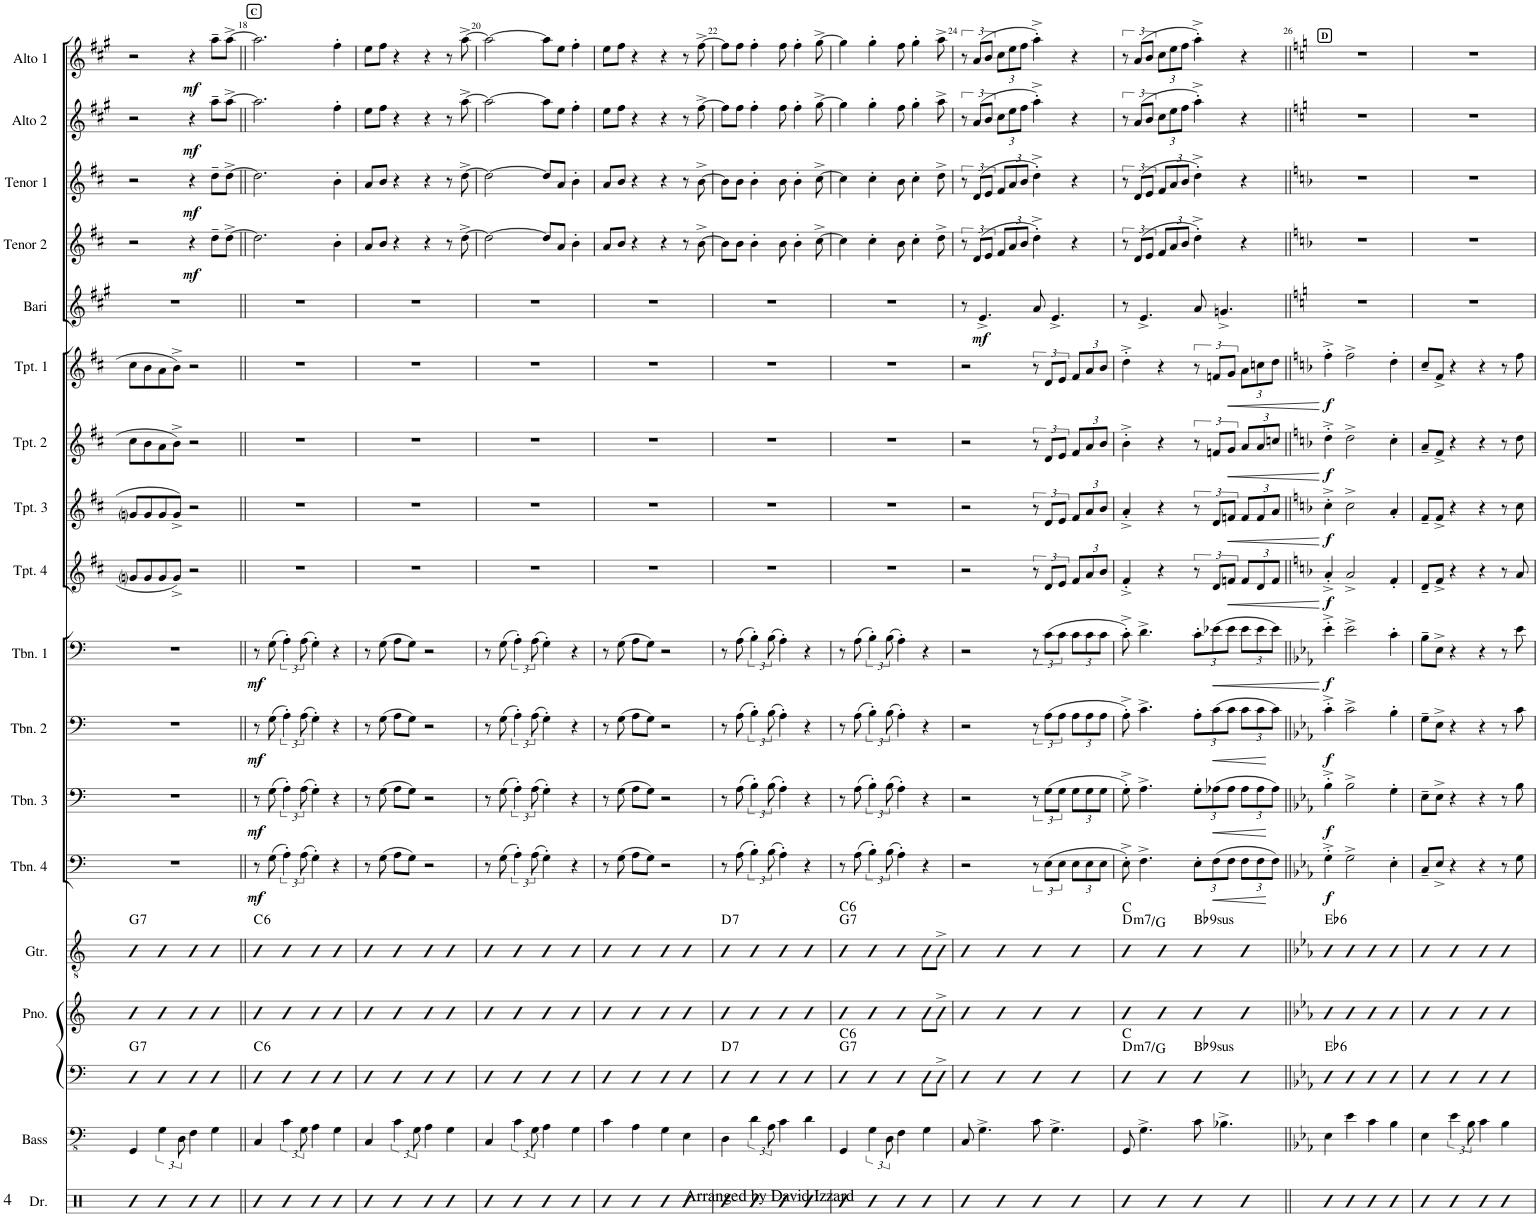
**kern	**kern	**kern	**kern	**kern	**harte	**kern	**dynam	**kern	**dynam	**kern	**dynam	**kern	**dynam	**kern	**dynam	**kern	**dynam	**kern	**dynam	**kern	**dynam	**kern	**dynam	**kern	**dynam	**kern	**dynam	**kern	**dynam	**kern	**dynam
*part18	*part17	*part16	*part15	*part14	*part14	*part13	*part13	*part12	*part12	*part11	*part11	*part10	*part10	*part9	*part9	*part8	*part8	*part7	*part7	*part6	*part6	*part5	*part5	*part4	*part4	*part3	*part3	*part2	*part2	*part1	*part1
*staff18	*staff17	*staff16	*staff15	*staff14	*	*staff13	*staff13	*staff12	*staff12	*staff11	*staff11	*staff10	*staff10	*staff9	*staff9	*staff8	*staff8	*staff7	*staff7	*staff6	*staff6	*staff5	*staff5	*staff4	*staff4	*staff3	*staff3	*staff2	*staff2	*staff1	*staff1
*I"Drums	*I"Bass	*I"Piano	*I"Piano	*I"Guitar	*	*I"Trombone 4	*	*I"Trombone 3	*	*I"Trombone 2	*	*I"Trombone 1	*	*I"Trumpet 4	*	*I"Trumpet 3	*	*I"Trumpet 2	*	*I"Trumpet 1	*	*I"Bari Sax	*	*I"Tenor Sax 2	*	*I"Tenor Sax 1	*	*I"Alto Sax 2	*	*I"Alto Sax 1	*
*I'Dr.	*I'Bass	*I'Pno	*I'Pno.	*I'Gtr.	*	*I'Tbn. 4	*	*I'Tbn. 3	*	*I'Tbn. 2	*	*I'Tbn. 1	*	*I'Tpt. 4	*	*I'Tpt. 3	*	*I'Tpt. 2	*	*I'Tpt. 1	*	*I'Bari	*	*I'Tenor 2	*	*I'Tenor 1	*	*I'Alto 2	*	*I'Alto 1	*
!!LO:PB:g=z
*clefX	*clefFv4	*clefF4	*clefG2	*clefGv2	*	*clefF4	*	*clefF4	*	*clefF4	*	*clefF4	*	*clefG2	*	*clefG2	*	*clefG2	*	*clefG2	*	*clefG2	*	*clefG2	*	*clefG2	*	*clefG2	*	*clefG2	*
*	*	*	*	*	*	*	*	*	*	*	*	*	*	*Trd1c2	*	*Trd1c2	*	*Trd1c2	*	*Trd1c2	*	*Trd12c21	*	*Trd8c14	*	*Trd8c14	*	*Trd5c9	*	*Trd5c9	*
*k[]	*k[]	*k[]	*k[]	*k[]	*	*k[]	*	*k[]	*	*k[]	*	*k[]	*	*k[f#c#]	*	*k[f#c#]	*	*k[f#c#]	*	*k[f#c#]	*	*k[f#c#g#]	*	*k[f#c#]	*	*k[f#c#]	*	*k[f#c#g#]	*	*k[f#c#g#]	*
*M4/4	*M4/4	*M4/4	*M4/4	*M4/4	*	*M4/4	*	*M4/4	*	*M4/4	*	*M4/4	*	*M4/4	*	*M4/4	*	*M4/4	*	*M4/4	*	*M4/4	*	*M4/4	*	*M4/4	*	*M4/4	*	*M4/4	*
=17	=17	=17	=17	=17	=17	=17	=17	=17	=17	=17	=17	=17	=17	=17	=17	=17	=17	=17	=17	=17	=17	=17	=17	=17	=17	=17	=17	=17	=17	=17	=17
!	!	!	!	!	!LO:H:kt=7	!	!	!	!	!	!	!	!	!	!	!	!	!	!	!	!	!	!	!	!	!	!	!	!	!	!
4b	4GGG/	4D	4b	4B	G:7	1r	.	1r	.	1r	.	1r	.	8gni/L	.	8gni/L	.	8cc#\L	.	8cc#\L	.	1r	.	2r	.	2r	.	2r	.	2r	.
.	.	.	.	.	.	.	.	.	.	.	.	.	.	8g/	.	8g/	.	8b\	.	8b\	.	.	.	.	.	.	.	.	.	.	.
4b	6GG\	4D	4b	4B	.	.	.	.	.	.	.	.	.	8g/	.	8g/	.	8a\	.	8a\	.	.	.	.	.	.	.	.	.	.	.
.	.	.	.	.	.	.	.	.	.	.	.	.	.	8g^/J	.	8g^/J	.	8b^\J	.	8b^\J	.	.	.	.	.	.	.	.	.	.	.
.	12DD\	.	.	.	.	.	.	.	.	.	.	.	.	.	.	.	.	.	.	.	.	.	.	.	.	.	.	.	.	.	.
!	!	!	!	!	!	!	!	!	!	!	!	!	!	!	!	!	!	!	!	!	!	!	!	!	!LO:DY:b	!	!LO:DY:b	!	!LO:DY:b	!	!LO:DY:b
4b	4FF\	4D	4b	4B	.	.	.	.	.	.	.	.	.	2r	.	2r	.	2r	.	2r	.	.	.	4r	mf	4r	mf	4r	mf	4r	mf
4b	4GG\	4D	4b	4B	.	.	.	.	.	.	.	.	.	.	.	.	.	.	.	.	.	.	.	8dd~\L	.	8dd~\L	.	8aa~\L	.	8aa~\L	.
.	.	.	.	.	.	.	.	.	.	.	.	.	.	.	.	.	.	.	.	.	.	.	.	[8dd^\J	.	[8dd^\J	.	[8aa^\J	.	[8aa^\J	.
=18||	=18||	=18||	=18||	=18||	=18||	=18||	=18||	=18||	=18||	=18||	=18||	=18||	=18||	=18||	=18||	=18||	=18||	=18||	=18||	=18||	=18||	=18||	=18||	=18||	=18||	=18||	=18||	=18||	=18||	=18||	=18||
!	!	!	!	!	!	!	!	!	!	!	!	!	!	!	!	!	!	!	!	!	!	!	!	!	!	!	!	!	!	!LO:TX:a:B:t=C	!
!	!	!	!	!	!LO:H:kt=6	!	!LO:DY:b	!	!LO:DY:b	!	!LO:DY:b	!	!LO:DY:b	!	!	!	!	!	!	!	!	!	!	!	!	!	!	!	!	!	!
4b	4CC/	4D	4b	4B	C:maj6	8r	mf	8r	mf	8r	mf	8r	mf	1r	.	1r	.	1r	.	1r	.	1r	.	2.dd\]	.	2.dd\]	.	2.aa\]	.	2.aa\]	.
.	.	.	.	.	.	(8G\	.	(8G\	.	(8G\	.	(8G\	.	.	.	.	.	.	.	.	.	.	.	.	.	.	.	.	.	.	.
4b	6C\	4D	4b	4B	.	6A'\)	.	6A'\)	.	6A'\)	.	6A'\)	.	.	.	.	.	.	.	.	.	.	.	.	.	.	.	.	.	.	.
.	12GG\	.	.	.	.	(12A\	.	(12A\	.	(12A\	.	(12A\	.	.	.	.	.	.	.	.	.	.	.	.	.	.	.	.	.	.	.
4b	4AA\	4D	4b	4B	.	4G'\)	.	4G'\)	.	4G'\)	.	4G'\)	.	.	.	.	.	.	.	.	.	.	.	.	.	.	.	.	.	.	.
4b	4GG\	4D	4b	4B	.	4r	.	4r	.	4r	.	4r	.	.	.	.	.	.	.	.	.	.	.	4b'\	.	4b'\	.	4ff#'\	.	4ff#'\	.
=19	=19	=19	=19	=19	=19	=19	=19	=19	=19	=19	=19	=19	=19	=19	=19	=19	=19	=19	=19	=19	=19	=19	=19	=19	=19	=19	=19	=19	=19	=19	=19
4b	4CC/	4D	4b	4B	.	8r	.	8r	.	8r	.	8r	.	1r	.	1r	.	1r	.	1r	.	1r	.	8a/L	.	8a/L	.	8ee\L	.	8ee\L	.
.	.	.	.	.	.	(8G\	.	(8G\	.	(8G\	.	(8G\	.	.	.	.	.	.	.	.	.	.	.	8b/J	.	8b/J	.	8ff#\J	.	8ff#\J	.
4b	6C\	4D	4b	4B	.	8A\L	.	8A\L	.	8A\L	.	8A\L	.	.	.	.	.	.	.	.	.	.	.	4r	.	4r	.	4r	.	4r	.
.	.	.	.	.	.	8G\J)	.	8G\J)	.	8G\J)	.	8G\J)	.	.	.	.	.	.	.	.	.	.	.	.	.	.	.	.	.	.	.
.	12GG\	.	.	.	.	.	.	.	.	.	.	.	.	.	.	.	.	.	.	.	.	.	.	.	.	.	.	.	.	.	.
4b	4AA\	4D	4b	4B	.	2r	.	2r	.	2r	.	2r	.	.	.	.	.	.	.	.	.	.	.	4r	.	4r	.	4r	.	4r	.
4b	4GG\	4D	4b	4B	.	.	.	.	.	.	.	.	.	.	.	.	.	.	.	.	.	.	.	8r	.	8r	.	8r	.	8r	.
.	.	.	.	.	.	.	.	.	.	.	.	.	.	.	.	.	.	.	.	.	.	.	.	[8dd^\	.	[8dd^\	.	[8aa^\	.	[8aa^\	.
=20	=20	=20	=20	=20	=20	=20	=20	=20	=20	=20	=20	=20	=20	=20	=20	=20	=20	=20	=20	=20	=20	=20	=20	=20	=20	=20	=20	=20	=20	=20	=20
4b	4CC/	4D	4b	4B	.	8r	.	8r	.	8r	.	8r	.	1r	.	1r	.	1r	.	1r	.	1r	.	2dd\_	.	2dd\_	.	2aa\_	.	2aa\_	.
.	.	.	.	.	.	(8G\	.	(8G\	.	(8G\	.	(8G\	.	.	.	.	.	.	.	.	.	.	.	.	.	.	.	.	.	.	.
4b	6C\	4D	4b	4B	.	6A'\)	.	6A'\)	.	6A'\)	.	6A'\)	.	.	.	.	.	.	.	.	.	.	.	.	.	.	.	.	.	.	.
.	12GG\	.	.	.	.	(12A\	.	(12A\	.	(12A\	.	(12A\	.	.	.	.	.	.	.	.	.	.	.	.	.	.	.	.	.	.	.
4b	4AA\	4D	4b	4B	.	4G'\)	.	4G'\)	.	4G'\)	.	4G'\)	.	.	.	.	.	.	.	.	.	.	.	8dd/L]	.	8dd/L]	.	8aa\L]	.	8aa\L]	.
.	.	.	.	.	.	.	.	.	.	.	.	.	.	.	.	.	.	.	.	.	.	.	.	8a/J	.	8a/J	.	8ee\J	.	8ee\J	.
4b	4GG\	4D	4b	4B	.	4r	.	4r	.	4r	.	4r	.	.	.	.	.	.	.	.	.	.	.	4b'\	.	4b'\	.	4ff#'\	.	4ff#'\	.
=21	=21	=21	=21	=21	=21	=21	=21	=21	=21	=21	=21	=21	=21	=21	=21	=21	=21	=21	=21	=21	=21	=21	=21	=21	=21	=21	=21	=21	=21	=21	=21
4b	4C\	4D	4b	4B	.	8r	.	8r	.	8r	.	8r	.	1r	.	1r	.	1r	.	1r	.	1r	.	8a/L	.	8a/L	.	8ee\L	.	8ee\L	.
.	.	.	.	.	.	(8G\	.	(8G\	.	(8G\	.	(8G\	.	.	.	.	.	.	.	.	.	.	.	8b/J	.	8b/J	.	8ff#\J	.	8ff#\J	.
4b	4AA\	4D	4b	4B	.	8A\L	.	8A\L	.	8A\L	.	8A\L	.	.	.	.	.	.	.	.	.	.	.	4r	.	4r	.	4r	.	4r	.
.	.	.	.	.	.	8G\J)	.	8G\J)	.	8G\J)	.	8G\J)	.	.	.	.	.	.	.	.	.	.	.	.	.	.	.	.	.	.	.
4b	4GG\	4D	4b	4B	.	2r	.	2r	.	2r	.	2r	.	.	.	.	.	.	.	.	.	.	.	4r	.	4r	.	4r	.	4r	.
4b	4EE\	4D	4b	4B	.	.	.	.	.	.	.	.	.	.	.	.	.	.	.	.	.	.	.	8r	.	8r	.	8r	.	8r	.
.	.	.	.	.	.	.	.	.	.	.	.	.	.	.	.	.	.	.	.	.	.	.	.	[8b^\	.	[8b^\	.	[8ff#^\	.	[8ff#^\	.
=22	=22	=22	=22	=22	=22	=22	=22	=22	=22	=22	=22	=22	=22	=22	=22	=22	=22	=22	=22	=22	=22	=22	=22	=22	=22	=22	=22	=22	=22	=22	=22
!	!	!	!	!	!LO:H:kt=7	!	!	!	!	!	!	!	!	!	!	!	!	!	!	!	!	!	!	!	!	!	!	!	!	!	!
4b	4DD\	4D	4b	4B	D:7	8r	.	8r	.	8r	.	8r	.	1r	.	1r	.	1r	.	1r	.	1r	.	8b\L]	.	8b\L]	.	8ff#\L]	.	8ff#\L]	.
.	.	.	.	.	.	(8A\	.	(8A\	.	(8A\	.	(8A\	.	.	.	.	.	.	.	.	.	.	.	8b\J	.	8b\J	.	8ff#\J	.	8ff#\J	.
4b	6D\	4D	4b	4B	.	6B'\)	.	6B'\)	.	6B'\)	.	6B'\)	.	.	.	.	.	.	.	.	.	.	.	4b'\	.	4b'\	.	4ff#'\	.	4ff#'\	.
.	12AA\	.	.	.	.	(12B\	.	(12B\	.	(12B\	.	(12B\	.	.	.	.	.	.	.	.	.	.	.	.	.	.	.	.	.	.	.
4b	4C\	4D	4b	4B	.	4A'\)	.	4A'\)	.	4A'\)	.	4A'\)	.	.	.	.	.	.	.	.	.	.	.	8b\	.	8b\	.	8ff#\	.	8ff#\	.
.	.	.	.	.	.	.	.	.	.	.	.	.	.	.	.	.	.	.	.	.	.	.	.	4b'\	.	4b'\	.	4ff#'\	.	4ff#'\	.
4b	4D\	4D	4b	4B	.	4r	.	4r	.	4r	.	4r	.	.	.	.	.	.	.	.	.	.	.	.	.	.	.	.	.	.	.
.	.	.	.	.	.	.	.	.	.	.	.	.	.	.	.	.	.	.	.	.	.	.	.	[8cc#^\	.	[8cc#^\	.	[8gg#^\	.	[8gg#^\	.
=23	=23	=23	=23	=23	=23	=23	=23	=23	=23	=23	=23	=23	=23	=23	=23	=23	=23	=23	=23	=23	=23	=23	=23	=23	=23	=23	=23	=23	=23	=23	=23
!	!	!	!	!	!LO:H:n=1:kt=7	!	!	!	!	!	!	!	!	!	!	!	!	!	!	!	!	!	!	!	!	!	!	!	!	!	!
!	!	!	!	!	!LO:H:n=2:kt=6	!	!	!	!	!	!	!	!	!	!	!	!	!	!	!	!	!	!	!	!	!	!	!	!	!	!
4b	4GGG/	4D	4b	4B	G:7 C:maj6	8r	.	8r	.	8r	.	8r	.	1r	.	1r	.	1r	.	1r	.	1r	.	4cc#\]	.	4cc#\]	.	4gg#\]	.	4gg#\]	.
.	.	.	.	.	.	(8A\	.	(8A\	.	(8A\	.	(8A\	.	.	.	.	.	.	.	.	.	.	.	.	.	.	.	.	.	.	.
4b	6GG\	4D	4b	4B	.	6B'\)	.	6B'\)	.	6B'\)	.	6B'\)	.	.	.	.	.	.	.	.	.	.	.	4cc#'\	.	4cc#'\	.	4gg#'\	.	4gg#'\	.
.	12DD\	.	.	.	.	(12B\	.	(12B\	.	(12B\	.	(12B\	.	.	.	.	.	.	.	.	.	.	.	.	.	.	.	.	.	.	.
4b	4FF\	4D	4b	4B	.	4A'\)	.	4A'\)	.	4A'\)	.	4A'\)	.	.	.	.	.	.	.	.	.	.	.	8b\	.	8b\	.	8ff#\	.	8ff#\	.
.	.	.	.	.	.	.	.	.	.	.	.	.	.	.	.	.	.	.	.	.	.	.	.	4cc#'\	.	4cc#'\	.	4gg#'\	.	4gg#'\	.
4b	4GG\	8D\L	8b\L	8B\L	.	4r	.	4r	.	4r	.	4r	.	.	.	.	.	.	.	.	.	.	.	.	.	.	.	.	.	.	.
.	.	8D^\J	8b^\J	8B^\J	.	.	.	.	.	.	.	.	.	.	.	.	.	.	.	.	.	.	.	8dd^\	.	8dd^\	.	8aa^\	.	8aa^\	.
=24	=24	=24	=24	=24	=24	=24	=24	=24	=24	=24	=24	=24	=24	=24	=24	=24	=24	=24	=24	=24	=24	=24	=24	=24	=24	=24	=24	=24	=24	=24	=24
4b	8CC/	4D	4b	4B	.	2r	.	2r	.	2r	.	2r	.	2r	.	2r	.	2r	.	2r	.	8r	.	12r	.	12r	.	12r	.	12r	.
.	.	.	.	.	.	.	.	.	.	.	.	.	.	.	.	.	.	.	.	.	.	.	.	(12d/L	.	(12d/L	.	(12a/L	.	(12a/L	.
!	!	!	!	!	!	!	!	!	!	!	!	!	!	!	!	!	!	!	!	!	!	!	!LO:DY:b	!	!	!	!	!	!	!	!
.	4.GG^\	.	.	.	.	.	.	.	.	.	.	.	.	.	.	.	.	.	.	.	.	4.e^/	mf	.	.	.	.	.	.	.	.
.	.	.	.	.	.	.	.	.	.	.	.	.	.	.	.	.	.	.	.	.	.	.	.	12e/J	.	12e/J	.	12b/J	.	12b/J	.
*	*	*	*	*	*	*	*	*	*	*	*	*	*	*	*	*	*	*	*	*	*	*	*	*Xbrackettup	*	*Xbrackettup	*	*Xbrackettup	*	*Xbrackettup	*
4b	.	4D	4b	4B	.	.	.	.	.	.	.	.	.	.	.	.	.	.	.	.	.	.	.	12f#/L	.	12f#/L	.	12cc#\L	.	12cc#\L	.
.	.	.	.	.	.	.	.	.	.	.	.	.	.	.	.	.	.	.	.	.	.	.	.	12a/	.	12a/	.	12ee\	.	12ee\	.
.	.	.	.	.	.	.	.	.	.	.	.	.	.	.	.	.	.	.	.	.	.	.	.	12b/J	.	12b/J	.	12ff#\J	.	12ff#\J	.
4b	8C\	4D	4b	4B	.	12r	.	12r	.	12r	.	12r	.	12r	.	12r	.	12r	.	12r	.	8a/	.	4dd'^\)	.	4dd'^\)	.	4aa'^\)	.	4aa'^\)	.
.	.	.	.	.	.	(12E\L	.	(12G\L	.	(12A\L	.	(12c\L	.	12d/L	.	12d/L	.	12d/L	.	12d/L	.	.	.	.	.	.	.	.	.	.	.
.	4.GG^\	.	.	.	.	.	.	.	.	.	.	.	.	.	.	.	.	.	.	.	.	4.e^/	.	.	.	.	.	.	.	.	.
.	.	.	.	.	.	12E\J	.	12G\J	.	12A\J	.	12c\J	.	12e/J	.	12e/J	.	12e/J	.	12e/J	.	.	.	.	.	.	.	.	.	.	.
*	*	*	*	*	*	*Xbrackettup	*	*Xbrackettup	*	*Xbrackettup	*	*Xbrackettup	*	*Xbrackettup	*	*Xbrackettup	*	*Xbrackettup	*	*Xbrackettup	*	*	*	*	*	*	*	*	*	*	*
4b	.	4D	4b	4B	.	12E\L	.	12G\L	.	12A\L	.	12c\L	.	12f#/L	.	12f#/L	.	12f#/L	.	12f#/L	.	.	.	4r	.	4r	.	4r	.	4r	.
.	.	.	.	.	.	12E\	.	12G\	.	12A\	.	12c\	.	12a/	.	12a/	.	12a/	.	12a/	.	.	.	.	.	.	.	.	.	.	.
.	.	.	.	.	.	12E\J	.	12G\J	.	12A\J	.	12c\J	.	12b/J	.	12b/J	.	12b/J	.	12b/J	.	.	.	.	.	.	.	.	.	.	.
=25	=25	=25	=25	=25	=25	=25	=25	=25	=25	=25	=25	=25	=25	=25	=25	=25	=25	=25	=25	=25	=25	=25	=25	=25	=25	=25	=25	=25	=25	=25	=25
*	*	*	*	*	*	*	*	*	*	*	*	*	*	*	*	*	*	*	*	*	*	*	*	*brackettup	*	*brackettup	*	*brackettup	*	*brackettup	*
!	!	!	!	!	!LO:H:n=1:kt=m7	!	!	!	!	!	!	!	!	!	!	!	!	!	!	!	!	!	!	!	!	!	!	!	!	!	!
4b	8GGG/	4D	4b	4B	D:min7/4 C:maj	8E'^\)	.	8G'^\)	.	8A'^\)	.	8c'^\)	.	4f#'^/	.	4a'^/	.	4b'^\	.	4dd'^\	.	8r	.	12r	.	12r	.	12r	.	12r	.
.	.	.	.	.	.	.	.	.	.	.	.	.	.	.	.	.	.	.	.	.	.	.	.	(12d/L	.	(12d/L	.	(12a/L	.	(12a/L	.
.	4.GG^\	.	.	.	.	4.F^\	.	4.A^\	.	4.c^\	.	4.d^\	.	.	.	.	.	.	.	.	.	4.e^/	.	.	.	.	.	.	.	.	.
.	.	.	.	.	.	.	.	.	.	.	.	.	.	.	.	.	.	.	.	.	.	.	.	12e/J	.	12e/J	.	12b/J	.	12b/J	.
*	*	*	*	*	*	*	*	*	*	*	*	*	*	*	*	*	*	*	*	*	*	*	*	*Xbrackettup	*	*Xbrackettup	*	*Xbrackettup	*	*Xbrackettup	*
4b	.	4D	4b	4B	.	.	.	.	.	.	.	.	.	4r	.	4r	.	4r	.	4r	.	.	.	12f#/L	.	12f#/L	.	12cc#\L	.	12cc#\L	.
.	.	.	.	.	.	.	.	.	.	.	.	.	.	.	.	.	.	.	.	.	.	.	.	12a/	.	12a/	.	12ee\	.	12ee\	.
.	.	.	.	.	.	.	.	.	.	.	.	.	.	.	.	.	.	.	.	.	.	.	.	12b/J	.	12b/J	.	12ff#\J	.	12ff#\J	.
*	*	*	*	*	*	*	*	*	*	*	*	*	*	*brackettup	*	*brackettup	*	*brackettup	*	*brackettup	*	*	*	*	*	*	*	*	*	*	*
!	!	!	!	!	!LO:H:kt=9sus	!	!	!	!	!	!	!	!	!	!	!	!	!	!	!	!	!	!	!	!	!	!	!	!	!	!
4b	8C\	4D	4b	4B	Bb:sus4(7,9)	12E'\L	.	12G'\L	.	12A'\L	.	12c'\L	.	12r	.	12r	.	12r	.	12r	.	8a/	.	4dd'^\)	.	4dd'^\)	.	4aa'^\)	.	4aa'^\)	.
!	!	!	!	!	!	!	!LO:HP:b	!	!LO:HP:b	!	!LO:HP:b	!	!LO:HP:b	!	!	!	!	!	!	!	!	!	!	!	!	!	!	!	!	!	!
.	.	.	.	.	.	(12F\	<	(12A-X\	<	(12c\	<	(12e-X\	<	12d/L	.	12d/L	.	12fn/L	.	12fn/L	.	.	.	.	.	.	.	.	.	.	.
.	4.BB-X^\	.	.	.	.	.	.	.	.	.	.	.	.	.	.	.	.	.	.	.	.	4.gn^/	.	.	.	.	.	.	.	.	.
!	!	!	!	!	!	!	!	!	!	!	!	!	!	!	!LO:HP:b	!	!LO:HP:b	!	!LO:HP:b	!	!LO:HP:b	!	!	!	!	!	!	!	!	!	!
.	.	.	.	.	.	12F\J	.	12A-\J	.	12c\J	.	12e-\J	.	12fn/J	<	12fn/J	<	12g/J	<	12g/J	<	.	.	.	.	.	.	.	.	.	.
*	*	*	*	*	*	*	*	*	*	*	*	*	*	*Xbrackettup	*	*Xbrackettup	*	*Xbrackettup	*	*Xbrackettup	*	*	*	*	*	*	*	*	*	*	*
4b	.	4D	4b	4B	.	12F\L	.	12A-\L	.	12c\L	.	12e-\L	.	12f/L	.	12f/L	.	12a/L	.	12a\L	.	.	.	4r	.	4r	.	4r	.	4r	.
.	.	.	.	.	.	12F\	.	12A-\	.	12c\	.	12e-\	.	12d/	.	12f/	.	12a/	.	12ccn\	.	.	.	.	.	.	.	.	.	.	.
.	.	.	.	.	.	12F\J)	[	12A-\J)	[	12c\J)	[	12e-\J)	.	12f/J	.	12a/J	.	12ccn/J	.	12dd\J	.	.	.	.	.	.	.	.	.	.	.
.	.	.	.	.	.	.	.	.	.	.	.	.	[	.	[	.	[	.	[	.	[	.	.	.	.	.	.	.	.	.	.
=26||	=26||	=26||	=26||	=26||	=26||	=26||	=26||	=26||	=26||	=26||	=26||	=26||	=26||	=26||	=26||	=26||	=26||	=26||	=26||	=26||	=26||	=26||	=26||	=26||	=26||	=26||	=26||	=26||	=26||	=26||	=26||
*	*k[b-e-a-]	*k[b-e-a-]	*k[b-e-a-]	*k[b-e-a-]	*	*k[b-e-a-]	*	*k[b-e-a-]	*	*k[b-e-a-]	*	*k[b-e-a-]	*	*k[b-]	*	*k[b-]	*	*k[b-]	*	*k[b-]	*	*k[]	*	*k[b-]	*	*k[b-]	*	*k[]	*	*k[]	*
!	!	!	!	!	!	!	!	!	!	!	!	!	!	!	!	!	!	!	!	!	!	!	!	!	!	!	!	!	!	!LO:TX:a:B:t=D	!
!	!	!	!	!	!LO:H:kt=6	!	!LO:DY:b	!	!LO:DY:b	!	!LO:DY:b	!	!LO:DY:b	!	!LO:DY:b	!	!LO:DY:b	!	!LO:DY:b	!	!LO:DY:b	!	!	!	!	!	!	!	!	!	!
4b	4EE-\	4D	4b-	4B-	Eb:maj6	4G'^\	f	4B-'^\	f	4c'^\	f	4e-'^\	f	4a'^/	f	4cc'^\	f	4dd'^\	f	4ff'^\	f	1r	.	1r	.	1r	.	1r	.	1r	.
4b	4E-\	4D	4b-	4B-	.	2G^\	.	2B-^\	.	2c^\	.	2e-^\	.	2a^/	.	2cc^\	.	2dd^\	.	2ff^\	.	.	.	.	.	.	.	.	.	.	.
4b	4C\	4D	4b-	4B-	.	.	.	.	.	.	.	.	.	.	.	.	.	.	.	.	.	.	.	.	.	.	.	.	.	.	.
4b	4BB-\	4D	4b-	4B-	.	4E-'\	.	4G'\	.	4B-'\	.	4c'\	.	4f'/	.	4a'/	.	4cc'\	.	4dd'\	.	.	.	.	.	.	.	.	.	.	.
=27	=27	=27	=27	=27	=27	=27	=27	=27	=27	=27	=27	=27	=27	=27	=27	=27	=27	=27	=27	=27	=27	=27	=27	=27	=27	=27	=27	=27	=27	=27	=27
4b	4EE-\	4D	4b-	4B-	.	8C~/L	.	8E-~\L	.	8G~\L	.	8B-~\L	.	8d~/L	.	8f~/L	.	8a~/L	.	8cc~/L	.	1r	.	1r	.	1r	.	1r	.	1r	.
.	.	.	.	.	.	8E-^/J	.	8E-^\J	.	8E-^\J	.	8E-^\J	.	8f^/J	.	8f^/J	.	8f^/J	.	8f^/J	.	.	.	.	.	.	.	.	.	.	.
4b	6E-\	4D	4b-	4B-	.	4r	.	4r	.	4r	.	4r	.	4r	.	4r	.	4r	.	4r	.	.	.	.	.	.	.	.	.	.	.
.	12BB-\	.	.	.	.	.	.	.	.	.	.	.	.	.	.	.	.	.	.	.	.	.	.	.	.	.	.	.	.	.	.
4b	4C\	4D	4b-	4B-	.	4r	.	4r	.	4r	.	4r	.	4r	.	4r	.	4r	.	4r	.	.	.	.	.	.	.	.	.	.	.
4b	4BB-\	4D	4b-	4B-	.	8r	.	8r	.	8r	.	8r	.	8r	.	8r	.	8r	.	8r	.	.	.	.	.	.	.	.	.	.	.
.	.	.	.	.	.	8G\	.	8B-\	.	8c\	.	8e-\	.	8a/	.	8cc\	.	8dd\	.	8ff\	.	.	.	.	.	.	.	.	.	.	.
=	=	=	=	=	=	=	=	=	=	=	=	=	=	=	=	=	=	=	=	=	=	=	=	=	=	=	=	=	=	=	=
*-	*-	*-	*-	*-	*-	*-	*-	*-	*-	*-	*-	*-	*-	*-	*-	*-	*-	*-	*-	*-	*-	*-	*-	*-	*-	*-	*-	*-	*-	*-	*-
